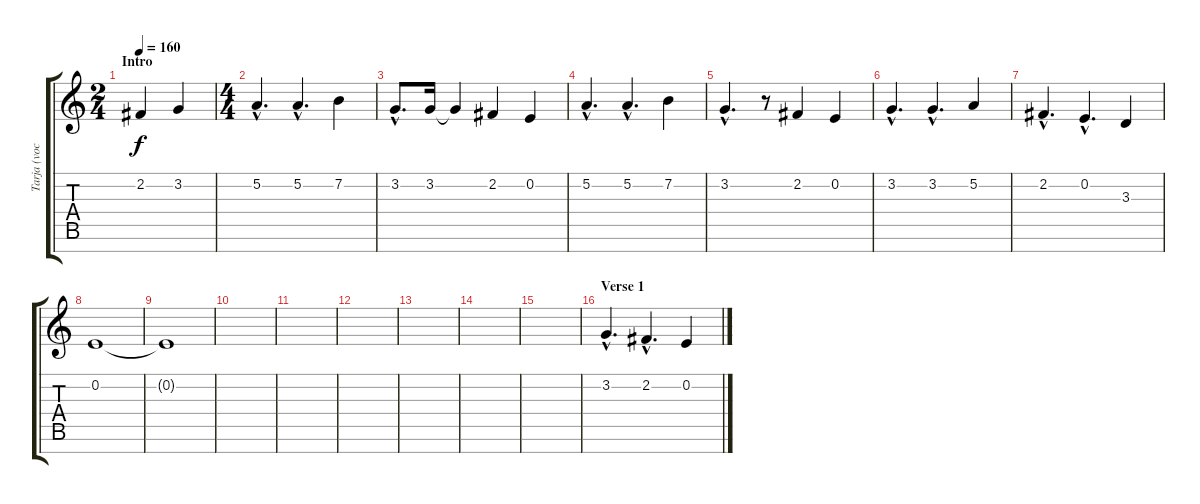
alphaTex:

\track ("Tarja (vocals)" "Tarja (voc") {instrument lead6voice}
\staff {score tabs}
\tuning (B4 E4 B3 G3 D3 A2 E2) {hide}
\ts (2 4)
\section ("" "Intro")
\tempo 160
\clef g2
\ks c
2.2.4{dy f instrument lead6voice} 3.2.4 |
\ts (4 4)
5.2{hac}.4{d} 5.2{hac}.4{d} 7.2.4 |
3.2{hac}.8{d} 3.2.16 3.2{t}.4 2.2.4 0.2.4 |
5.2{hac}.4{d} 5.2{hac}.4{d} 7.2.4 |
3.2{hac}.4{d} r.8 2.2.4 0.2.4 |
3.2{hac}.4{d} 3.2{hac}.4{d} 5.2.4 |
2.2{hac}.4{d} 0.2{hac}.4{d} 3.3.4 |
0.2.1 |
0.2{t}.1 |
|
|
|
|
|
|
\section ("" "Verse 1")
3.2{hac}.4{d} 2.2{hac}.4{d} 0.2.4
